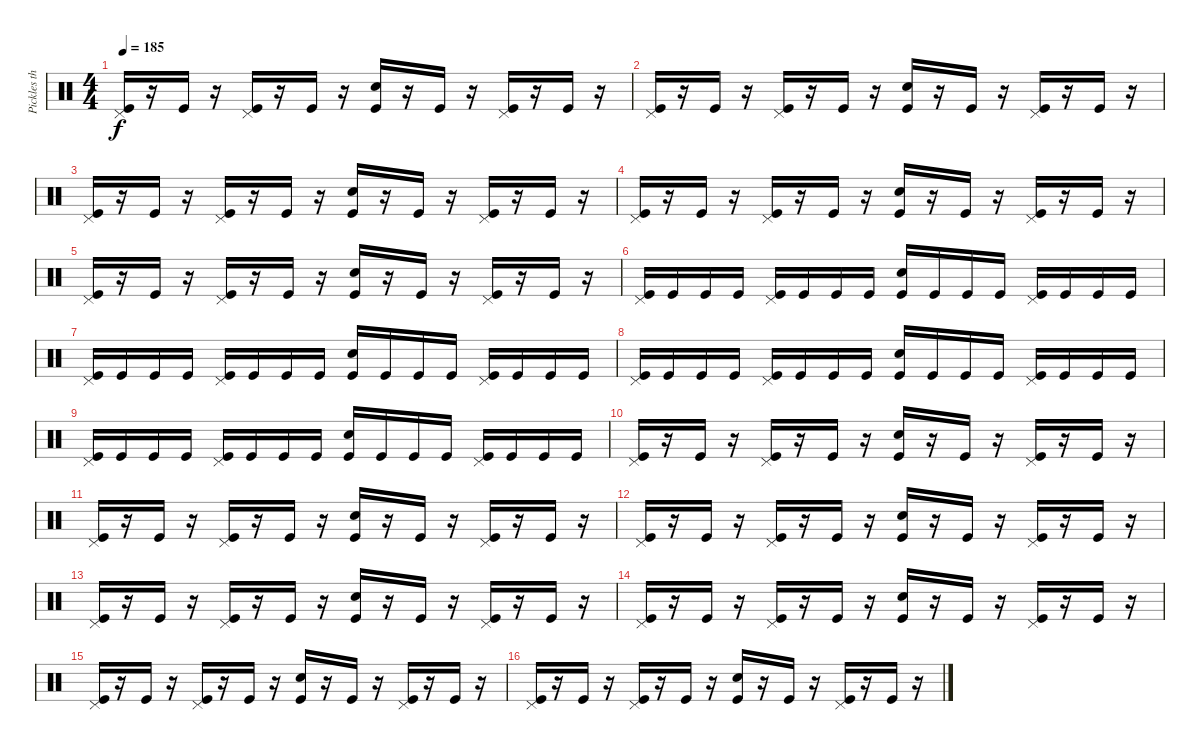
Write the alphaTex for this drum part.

\track ("Pickles the Drummer" "Pickles th") {instrument percussion}
\staff {score}
\articulation defaults
\ts (4 4)
\tempo 185
\clef neutral
\ks c
("Kick (hit)" "Pedal Hi-Hat (hit)").16{dy f} r.16 "Kick (hit)".16 r.16 ("Kick (hit)" "Pedal Hi-Hat (hit)").16 r.16 "Kick (hit)".16 r.16 ("Kick (hit)" "Snare (hit) 2").16 r.16 "Kick (hit)".16 r.16 ("Kick (hit)" "Pedal Hi-Hat (hit)").16 r.16 "Kick (hit)".16 r.16 |
("Kick (hit)" "Pedal Hi-Hat (hit)").16 r.16 "Kick (hit)".16 r.16 ("Kick (hit)" "Pedal Hi-Hat (hit)").16 r.16 "Kick (hit)".16 r.16 ("Kick (hit)" "Snare (hit) 2").16 r.16 "Kick (hit)".16 r.16 ("Kick (hit)" "Pedal Hi-Hat (hit)").16 r.16 "Kick (hit)".16 r.16 |
("Kick (hit)" "Pedal Hi-Hat (hit)").16 r.16 "Kick (hit)".16 r.16 ("Kick (hit)" "Pedal Hi-Hat (hit)").16 r.16 "Kick (hit)".16 r.16 ("Kick (hit)" "Snare (hit) 2").16 r.16 "Kick (hit)".16 r.16 ("Kick (hit)" "Pedal Hi-Hat (hit)").16 r.16 "Kick (hit)".16 r.16 |
("Kick (hit)" "Pedal Hi-Hat (hit)").16 r.16 "Kick (hit)".16 r.16 ("Kick (hit)" "Pedal Hi-Hat (hit)").16 r.16 "Kick (hit)".16 r.16 ("Kick (hit)" "Snare (hit) 2").16 r.16 "Kick (hit)".16 r.16 ("Kick (hit)" "Pedal Hi-Hat (hit)").16 r.16 "Kick (hit)".16 r.16 |
("Kick (hit)" "Pedal Hi-Hat (hit)").16 r.16 "Kick (hit)".16 r.16 ("Kick (hit)" "Pedal Hi-Hat (hit)").16 r.16 "Kick (hit)".16 r.16 ("Kick (hit)" "Snare (hit) 2").16 r.16 "Kick (hit)".16 r.16 ("Kick (hit)" "Pedal Hi-Hat (hit)").16 r.16 "Kick (hit)".16 r.16 |
("Kick (hit)" "Pedal Hi-Hat (hit)").16 "Kick (hit)".16 "Kick (hit)".16 "Kick (hit)".16 ("Kick (hit)" "Pedal Hi-Hat (hit)").16 "Kick (hit)".16 "Kick (hit)".16 "Kick (hit)".16 ("Kick (hit)" "Snare (hit) 2").16 "Kick (hit)".16 "Kick (hit)".16 "Kick (hit)".16 ("Kick (hit)" "Pedal Hi-Hat (hit)").16 "Kick (hit)".16 "Kick (hit)".16 "Kick (hit)".16 |
("Kick (hit)" "Pedal Hi-Hat (hit)").16 "Kick (hit)".16 "Kick (hit)".16 "Kick (hit)".16 ("Kick (hit)" "Pedal Hi-Hat (hit)").16 "Kick (hit)".16 "Kick (hit)".16 "Kick (hit)".16 ("Kick (hit)" "Snare (hit) 2").16 "Kick (hit)".16 "Kick (hit)".16 "Kick (hit)".16 ("Kick (hit)" "Pedal Hi-Hat (hit)").16 "Kick (hit)".16 "Kick (hit)".16 "Kick (hit)".16 |
("Kick (hit)" "Pedal Hi-Hat (hit)").16 "Kick (hit)".16 "Kick (hit)".16 "Kick (hit)".16 ("Kick (hit)" "Pedal Hi-Hat (hit)").16 "Kick (hit)".16 "Kick (hit)".16 "Kick (hit)".16 ("Kick (hit)" "Snare (hit) 2").16 "Kick (hit)".16 "Kick (hit)".16 "Kick (hit)".16 ("Kick (hit)" "Pedal Hi-Hat (hit)").16 "Kick (hit)".16 "Kick (hit)".16 "Kick (hit)".16 |
("Kick (hit)" "Pedal Hi-Hat (hit)").16 "Kick (hit)".16 "Kick (hit)".16 "Kick (hit)".16 ("Kick (hit)" "Pedal Hi-Hat (hit)").16 "Kick (hit)".16 "Kick (hit)".16 "Kick (hit)".16 ("Kick (hit)" "Snare (hit) 2").16 "Kick (hit)".16 "Kick (hit)".16 "Kick (hit)".16 ("Kick (hit)" "Pedal Hi-Hat (hit)").16 "Kick (hit)".16 "Kick (hit)".16 "Kick (hit)".16 |
("Kick (hit)" "Pedal Hi-Hat (hit)").16 r.16 "Kick (hit)".16 r.16 ("Kick (hit)" "Pedal Hi-Hat (hit)").16 r.16 "Kick (hit)".16 r.16 ("Kick (hit)" "Snare (hit) 2").16 r.16 "Kick (hit)".16 r.16 ("Kick (hit)" "Pedal Hi-Hat (hit)").16 r.16 "Kick (hit)".16 r.16 |
("Kick (hit)" "Pedal Hi-Hat (hit)").16 r.16 "Kick (hit)".16 r.16 ("Kick (hit)" "Pedal Hi-Hat (hit)").16 r.16 "Kick (hit)".16 r.16 ("Kick (hit)" "Snare (hit) 2").16 r.16 "Kick (hit)".16 r.16 ("Kick (hit)" "Pedal Hi-Hat (hit)").16 r.16 "Kick (hit)".16 r.16 |
("Kick (hit)" "Pedal Hi-Hat (hit)").16 r.16 "Kick (hit)".16 r.16 ("Kick (hit)" "Pedal Hi-Hat (hit)").16 r.16 "Kick (hit)".16 r.16 ("Kick (hit)" "Snare (hit) 2").16 r.16 "Kick (hit)".16 r.16 ("Kick (hit)" "Pedal Hi-Hat (hit)").16 r.16 "Kick (hit)".16 r.16 |
("Kick (hit)" "Pedal Hi-Hat (hit)").16 r.16 "Kick (hit)".16 r.16 ("Kick (hit)" "Pedal Hi-Hat (hit)").16 r.16 "Kick (hit)".16 r.16 ("Kick (hit)" "Snare (hit) 2").16 r.16 "Kick (hit)".16 r.16 ("Kick (hit)" "Pedal Hi-Hat (hit)").16 r.16 "Kick (hit)".16 r.16 |
("Kick (hit)" "Pedal Hi-Hat (hit)").16 r.16 "Kick (hit)".16 r.16 ("Kick (hit)" "Pedal Hi-Hat (hit)").16 r.16 "Kick (hit)".16 r.16 ("Kick (hit)" "Snare (hit) 2").16 r.16 "Kick (hit)".16 r.16 ("Kick (hit)" "Pedal Hi-Hat (hit)").16 r.16 "Kick (hit)".16 r.16 |
("Kick (hit)" "Pedal Hi-Hat (hit)").16 r.16 "Kick (hit)".16 r.16 ("Kick (hit)" "Pedal Hi-Hat (hit)").16 r.16 "Kick (hit)".16 r.16 ("Kick (hit)" "Snare (hit) 2").16 r.16 "Kick (hit)".16 r.16 ("Kick (hit)" "Pedal Hi-Hat (hit)").16 r.16 "Kick (hit)".16 r.16 |
("Kick (hit)" "Pedal Hi-Hat (hit)").16 r.16 "Kick (hit)".16 r.16 ("Kick (hit)" "Pedal Hi-Hat (hit)").16 r.16 "Kick (hit)".16 r.16 ("Kick (hit)" "Snare (hit) 2").16 r.16 "Kick (hit)".16 r.16 ("Kick (hit)" "Pedal Hi-Hat (hit)").16 r.16 "Kick (hit)".16 r.16
